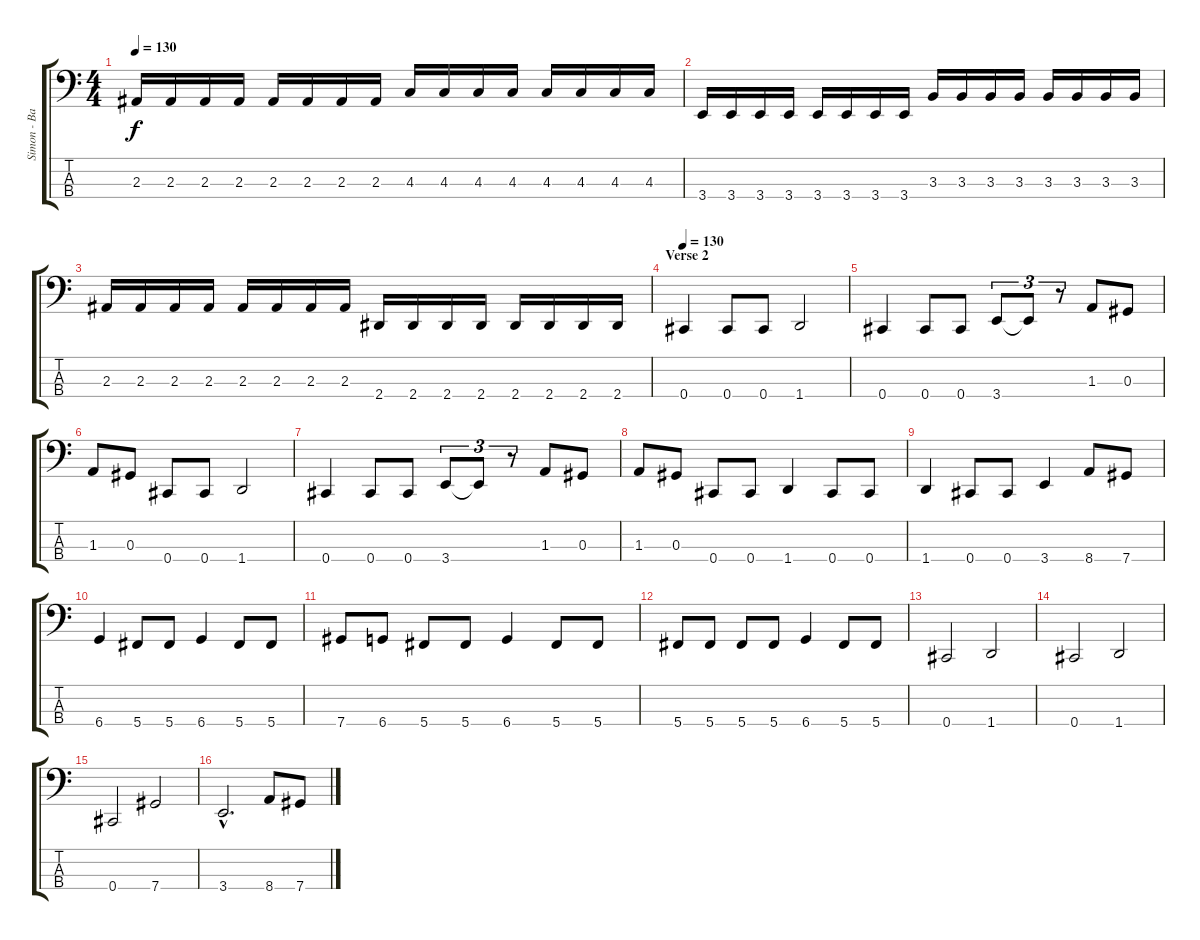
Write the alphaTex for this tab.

\track ("Simon - Bass" "Simon - Ba") {instrument electricbasspick}
\staff {score tabs}
\tuning (Gb2 Db2 Ab1 Db1) {hide}
\ts (4 4)
\tempo 130
\clef f4
\ks c
2.3.16{dy f} 2.3.16 2.3.16 2.3.16 2.3.16 2.3.16 2.3.16 2.3.16 4.3.16 4.3.16 4.3.16 4.3.16 4.3.16 4.3.16 4.3.16 4.3.16 |
3.4.16 3.4.16 3.4.16 3.4.16 3.4.16 3.4.16 3.4.16 3.4.16 3.3.16 3.3.16 3.3.16 3.3.16 3.3.16 3.3.16 3.3.16 3.3.16 |
2.3.16 2.3.16 2.3.16 2.3.16 2.3.16 2.3.16 2.3.16 2.3.16 2.4.16 2.4.16 2.4.16 2.4.16 2.4.16 2.4.16 2.4.16 2.4.16 |
\section ("" "Verse 2")
\tempo 130
0.4.4{volume 16 balance 8 instrument electricbasspick} 0.4.8 0.4.8 1.4.2 |
0.4.4 0.4.8 0.4.8 3.4.8{tu (3 2)} 3.4{t}.8{tu (3 2)} r.8{tu (3 2)} 1.3.8 0.3.8 |
1.3.8 0.3.8 0.4.8 0.4.8 1.4.2 |
0.4.4 0.4.8 0.4.8 3.4.8{tu (3 2)} 3.4{t}.8{tu (3 2)} r.8{tu (3 2)} 1.3.8 0.3.8 |
1.3.8 0.3.8 0.4.8 0.4.8 1.4.4 0.4.8 0.4.8 |
1.4.4 0.4.8 0.4.8 3.4.4 8.4.8 7.4.8 |
6.4.4 5.4.8 5.4.8 6.4.4 5.4.8 5.4.8 |
7.4.8 6.4.8 5.4.8 5.4.8 6.4.4 5.4.8 5.4.8 |
5.4.8 5.4.8 5.4.8 5.4.8 6.4.4 5.4.8 5.4.8 |
0.4.2 1.4.2 |
0.4.2 1.4.2 |
0.4.2 7.4.2 |
3.4{hac}.2{d} 8.4.8 7.4.8
